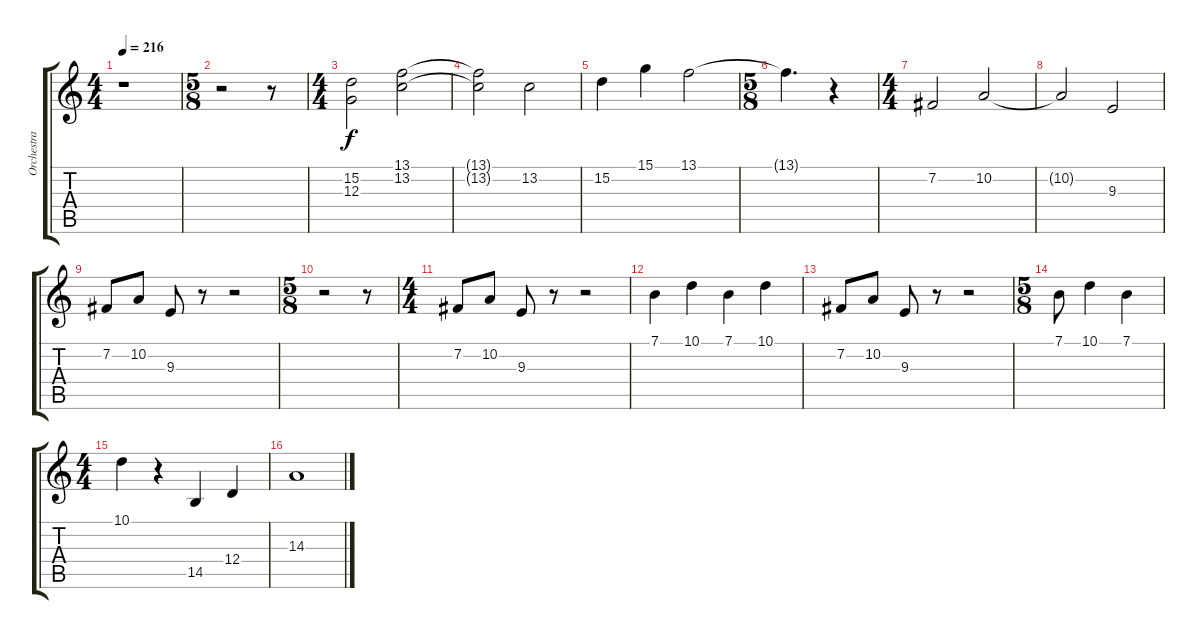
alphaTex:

\track ("Orchestra" "Orchestra") {instrument stringensemble1}
\staff {score tabs}
\tuning (E4 B3 G3 D3 A2 E2) {hide}
\ts (4 4)
\tempo 216
\clef g2
\ks c
r.1{dy f} |
\ts (5 8)
r.2 r.8 |
\ts (4 4)
(15.2 12.3).2 (13.1 13.2).2 |
(13.1{t} 13.2{t}).2 13.2.2 |
15.2.4 15.1.4 13.1.2 |
\ts (5 8)
13.1{t}.4{d} r.4 |
\ts (4 4)
7.2.2 10.2.2 |
10.2{t}.2 9.3.2 |
7.2.8 10.2.8 9.3.8 r.8 r.2 |
\ts (5 8)
r.2 r.8 |
\ts (4 4)
7.2.8 10.2.8 9.3.8 r.8 r.2 |
7.1.4 10.1.4 7.1.4 10.1.4 |
7.2.8 10.2.8 9.3.8 r.8 r.2 |
\ts (5 8)
7.1.8 10.1.4 7.1.4 |
\ts (4 4)
10.1.4 r.4 14.5.4 12.4.4 |
14.3.1
